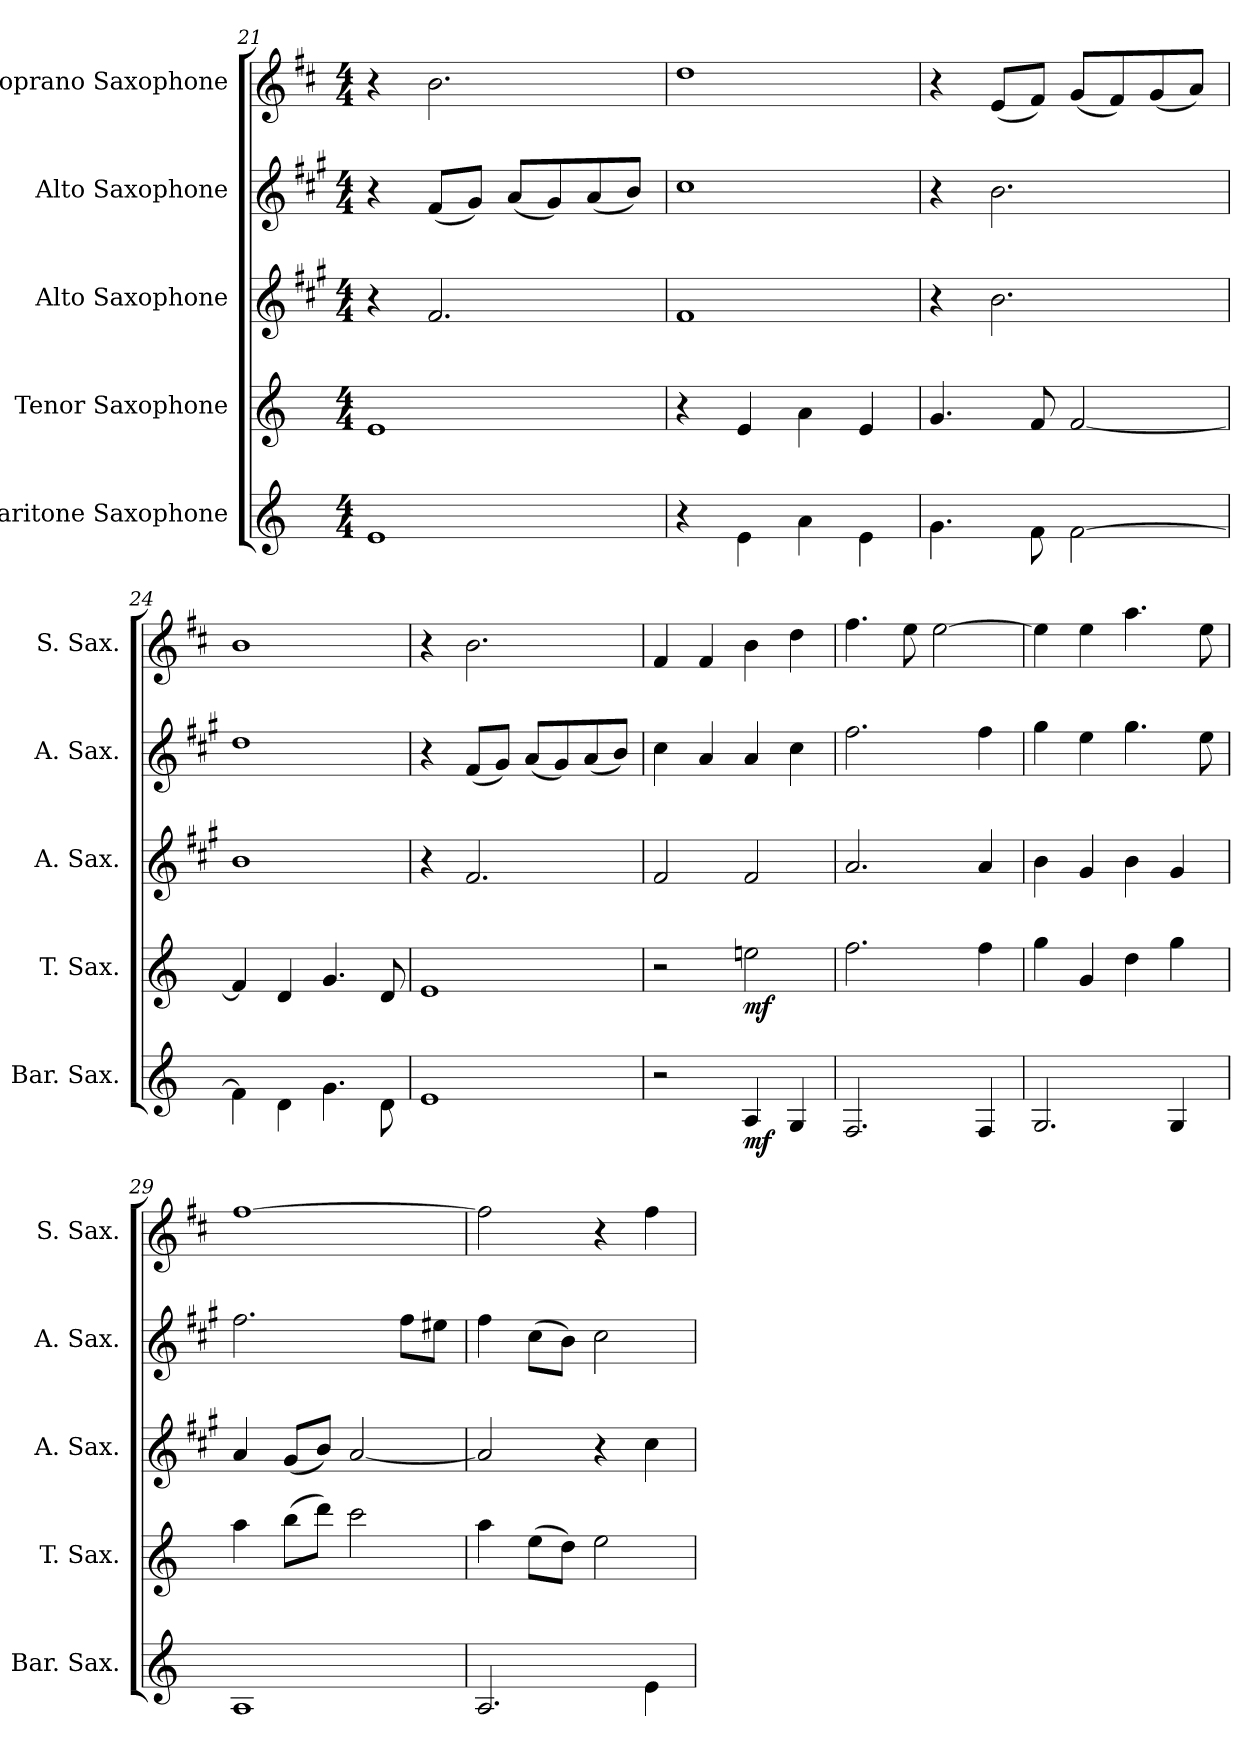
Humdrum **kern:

**kern	**dynam	**kern	**dynam	**kern	**kern	**kern
*part5	*part5	*part4	*part4	*part3	*part2	*part1
*staff5	*staff5	*staff4	*staff4	*staff3	*staff2	*staff1
*I"Baritone Saxophone	*	*I"Tenor Saxophone	*	*I"Alto Saxophone	*I"Alto Saxophone	*I"Soprano Saxophone
*I'Bar. Sax.	*	*I'T. Sax.	*	*I'A. Sax.	*I'A. Sax.	*I'S. Sax.
*clefG2	*	*clefG2	*	*clefG2	*clefG2	*clefG2
*ITrd12c21	*	*ITrd8c14	*	*ITrd5c9	*ITrd5c9	*ITrd1c2
*k[]	*	*k[]	*	*k[]	*k[]	*k[]
*M4/4	*	*M4/4	*	*M4/4	*M4/4	*M4/4
=21	=21	=21	=21	=21	=21	=21
1E	.	1E	.	4r	4r	4r
.	.	.	.	2.A/	(<8A/L	2.a\
.	.	.	.	.	8B/J)	.
.	.	.	.	.	(<8c/L	.
.	.	.	.	.	8B/)	.
.	.	.	.	.	(<8c/	.
.	.	.	.	.	8d/J)	.
=22	=22	=22	=22	=22	=22	=22
4r	.	4r	.	1A	1e	1cc
4E\	.	4E/	.	.	.	.
4A\	.	4A\	.	.	.	.
4E\	.	4E/	.	.	.	.
=23	=23	=23	=23	=23	=23	=23
4.G\	.	4.G/	.	4r	4r	4r
.	.	.	.	2.d\	2.d\	(<8d/L
8F\	.	8F/	.	.	.	8e/J)
[2F\	.	[2F/	.	.	.	(<8f/L
.	.	.	.	.	.	8e/)
.	.	.	.	.	.	(<8f/
.	.	.	.	.	.	8g/J)
!!LO:LB:g=z
=24	=24	=24	=24	=24	=24	=24
4F\]	.	4F/]	.	1d	1f	1a
4D\	.	4D/	.	.	.	.
4.G\	.	4.G/	.	.	.	.
8D\	.	8D/	.	.	.	.
=25	=25	=25	=25	=25	=25	=25
1E	.	1E	.	4r	4r	4r
.	.	.	.	2.A/	(<8A/L	2.a\
.	.	.	.	.	8B/J)	.
.	.	.	.	.	(<8c/L	.
.	.	.	.	.	8B/)	.
.	.	.	.	.	(<8c/	.
.	.	.	.	.	8d/J)	.
=26	=26	=26	=26	=26	=26	=26
2r	.	2r	.	2A/	4e\	4e/
.	.	.	.	.	4c/	4e/
!	!LO:DY:b	!	!LO:DY:b	!	!	!
4AA/	mf	2en\	mf	2A/	4c/	4a\
4GG/	.	.	.	.	4e\	4cc\
=27	=27	=27	=27	=27	=27	=27
2.FF/	.	2.f\	.	2.c/	2.a\	4.ee\
.	.	.	.	.	.	8dd\
.	.	.	.	.	.	[2dd\
4FF/	.	4f\	.	4c/	4a\	.
=28	=28	=28	=28	=28	=28	=28
2.GG/	.	4g\	.	4d\	4b\	4dd\]
.	.	4G/	.	4B/	4g\	4dd\
.	.	4d\	.	4d\	4.b\	4.gg\
4GG/	.	4g\	.	4B/	.	.
.	.	.	.	.	8g\	8dd\
=29	=29	=29	=29	=29	=29	=29
1AA	.	4a\	.	4c/	2.a\	[1ee
.	.	(>8b\L	.	(<8B/L	.	.
.	.	8dd\J)	.	8d/J)	.	.
.	.	2cc\	.	[2c/	.	.
.	.	.	.	.	8a\L	.
.	.	.	.	.	8g#X\J	.
=30	=30	=30	=30	=30	=30	=30
2.AA/	.	4a\	.	2c/]	4a\	2ee\]
.	.	(>8e\L	.	.	(>8e\L	.
.	.	8d\J)	.	.	8d\J)	.
.	.	2e\	.	4r	2e\	4r
4E\	.	.	.	4e\	.	4ee\
=	=	=	=	=	=	=
*-	*-	*-	*-	*-	*-	*-
